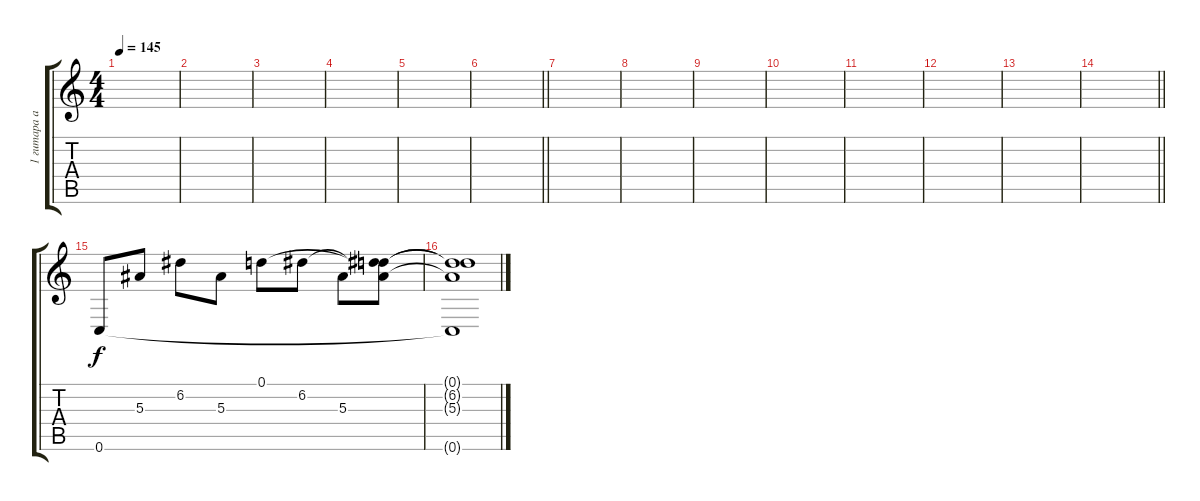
\track ("1 гитара акустик" "1 гитара а") {instrument electricguitarclean}
\staff {score tabs}
\tuning (D4 A3 F3 C3 G2 C2) {hide}
\ts (4 4)
\tempo 145
\clef g2
\ks c
|
|
|
|
|
\barLineRight lightlight
|
|
|
|
|
|
|
|
\barLineRight lightlight
|
\section ("" "")
0.6.8{volume 11 instrument electricguitarclean} 5.3.8 6.2.8 5.3.8 0.1.8 6.2.8 5.3.8 (0.1{t} 6.2{t} 5.3{t}).8 |
(0.1{t} 6.2{t} 5.3{t} 0.6{t}).1
